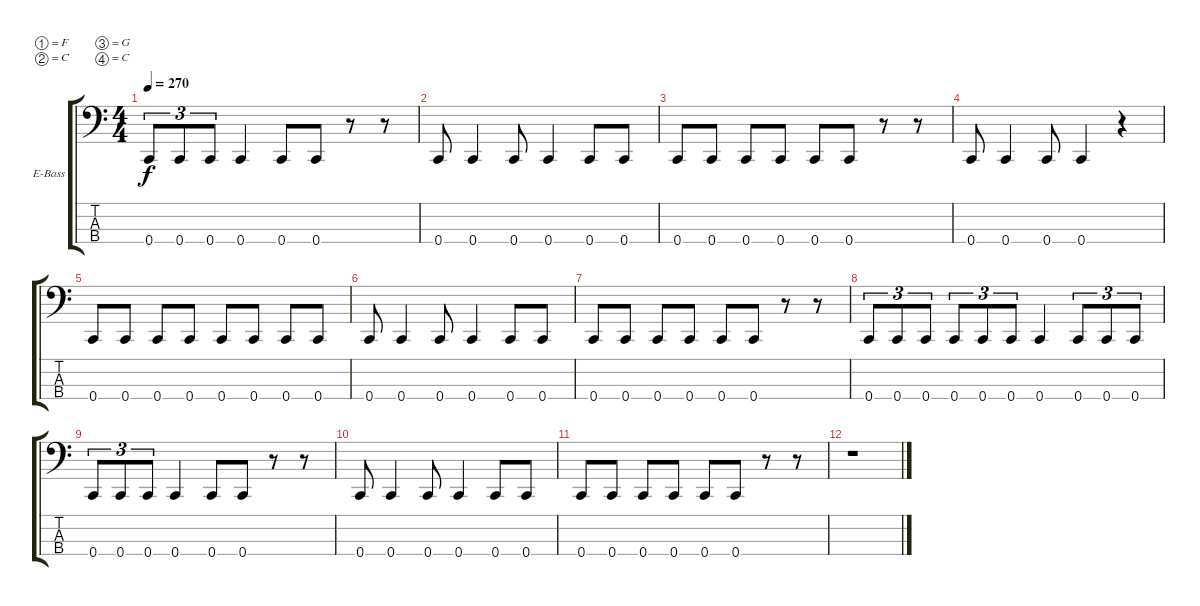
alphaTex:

\bracketExtendMode groupsimilarinstruments
\firstSystemTrackNameOrientation horizontal
\otherSystemsTrackNameOrientation horizontal
\track ("Nick" "E-Bass") {instrument electricbassfinger}
\staff {score tabs}
\tuning (F2 C2 G1 C1)
\ts (4 4)
\tempo 270
\clef f4
\ks c
0.4.8{tu (3 2) dy f} 0.4.8{tu (3 2)} 0.4.8{tu (3 2)} 0.4.4 0.4.8 0.4.8 r.8 r.8 |
0.4.8 0.4.4 0.4.8 0.4.4 0.4.8 0.4.8 |
0.4.8 0.4.8 0.4.8 0.4.8 0.4.8 0.4.8 r.8 r.8 |
0.4.8 0.4.4 0.4.8 0.4.4 r.4 |
0.4.8 0.4.8 0.4.8 0.4.8 0.4.8 0.4.8 0.4.8 0.4.8 |
0.4.8 0.4.4 0.4.8 0.4.4 0.4.8 0.4.8 |
0.4.8 0.4.8 0.4.8 0.4.8 0.4.8 0.4.8 r.8 r.8 |
0.4.8{tu (3 2)} 0.4.8{tu (3 2)} 0.4.8{tu (3 2)} 0.4.8{tu (3 2)} 0.4.8{tu (3 2)} 0.4.8{tu (3 2)} 0.4.4 0.4.8{tu (3 2)} 0.4.8{tu (3 2)} 0.4.8{tu (3 2)} |
0.4.8{tu (3 2)} 0.4.8{tu (3 2)} 0.4.8{tu (3 2)} 0.4.4 0.4.8 0.4.8 r.8 r.8 |
0.4.8 0.4.4 0.4.8 0.4.4 0.4.8 0.4.8 |
0.4.8 0.4.8 0.4.8 0.4.8 0.4.8 0.4.8 r.8 r.8 |
r.1
